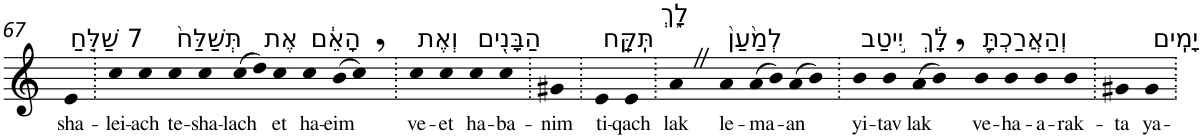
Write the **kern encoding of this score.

**kern	**text
*part1	*part1
*staff1	*staff1
*I"Piano	*
*I'Pno	*
!!LO:PB:g=z
*clefG2	*
*k[]	*
=67	=67
!LO:TX:a:t=7 שַׁלֵּ֤חַ	!
!	!LO:LY:b
4e	sha-
=68.	=68.
!	!LO:LY:b
4cc	-lei-
!	!LO:LY:b
4cc	-ach
!LO:TX:a:t=תְּשַׁלַּח֙	!
!	!LO:LY:b
4cc	te-
!	!LO:LY:b
4cc	-sha-
!	!LO:LY:b
(8cc	-lach
8dd)	.
!LO:TX:a:t=אֶת	!
!	!LO:LY:b
4cc	et
!LO:TX:a:t=הָאֵ֔ם	!
!	!LO:LY:b
4cc	ha-
!	!LO:LY:b
(8b	-eim
8cc,)	.
=69.	=69.
!LO:TX:a:t=וְאֶת	!
!	!LO:LY:b
4cc	ve-
!	!LO:LY:b
4cc	-et
!LO:TX:a:t=הַבָּנִ֖ים	!
!	!LO:LY:b
4cc	ha-
!	!LO:LY:b
4cc	-ba-
=70.	=70.
!	!LO:LY:b
4g#X	-nim
=71.	=71.
!LO:TX:a:t=תִּֽקַּֽח	!
!	!LO:LY:b
4e	ti-
!	!LO:LY:b
4e	-qach
=72.	=72.
!LO:TX:a:t=לָ֑ךְ	!
!	!LO:LY:b
4aZ	lak
!LO:TX:a:t=לְמַ֙עַן֙	!
!	!LO:LY:b
4a	le-
!	!LO:LY:b
(8a	-ma-
8b)	.
!	!LO:LY:b
(8a	-an
8b)	.
=73.	=73.
!LO:TX:a:t=יִ֣יטַב	!
!	!LO:LY:b
4b	yi-
!	!LO:LY:b
4b	-tav
!LO:TX:a:t=לָ֔ךְ	!
!	!LO:LY:b
(8a	lak
8b,)	.
!LO:TX:a:t=וְהַאֲרַכְתָּ֖	!
!	!LO:LY:b
4b	ve-
!	!LO:LY:b
4b	-ha-
!	!LO:LY:b
4b	-a-
!	!LO:LY:b
4b	-rak-
=74.	=74.
!	!LO:LY:b
4g#X	-ta
!LO:TX:a:t=יָמִֽים	!
!	!LO:LY:b
4g#	ya-
=.	=.
*-	*-
